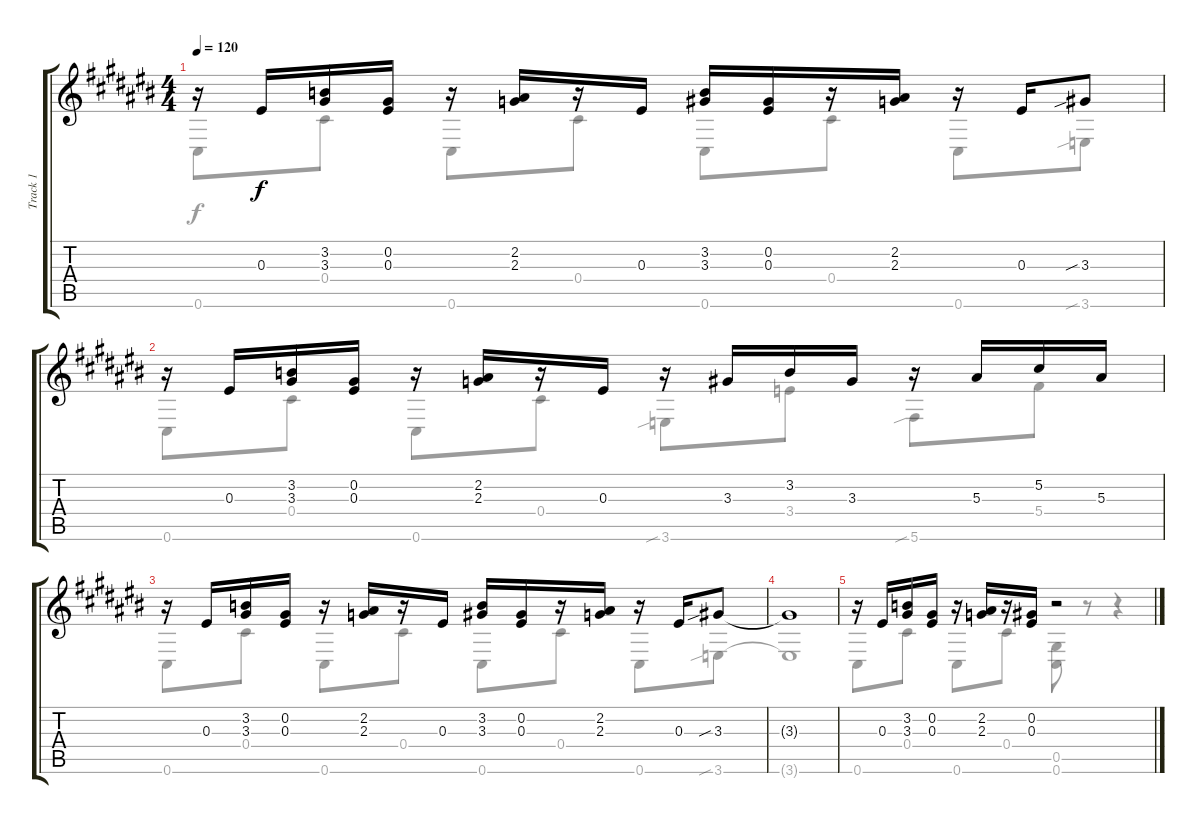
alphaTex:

\track ("Track 1" "Track 1") {instrument acousticguitarsteel}
\staff {score tabs}
\tuning (Db4 Ab3 F3 Db3 Ab2 Db2) {hide}
\voice
\ts (4 4)
\tempo 120
\clef g2
\ks c#
r.16{dy f} 0.3.16 (3.2 3.3).16 (0.2 0.3).16 r.16 (2.2 2.3).16 r.16 0.3.16 (3.2 3.3).16 (0.2 0.3).16 r.16 (2.2 2.3).16 r.16 0.3.16 3.3{sib}.8 |
r.16 0.3.16 (3.2 3.3).16 (0.2 0.3).16 r.16 (2.2 2.3).16 r.16 0.3.16 r.16 3.3.16 3.2.16 3.3.16 r.16 5.3.16 5.2.16 5.3.16 |
r.16 0.3.16 (3.2 3.3).16 (0.2 0.3).16 r.16 (2.2 2.3).16 r.16 0.3.16 (3.2 3.3).16 (0.2 0.3).16 r.16 (2.2 2.3).16 r.16 0.3.16 3.3{sib}.8 |
3.3{t}.1 |
r.16 0.3.16 (3.2 3.3).16 (0.2 0.3).16 r.16 (2.2 2.3).16 r.16 (0.2 0.3).16 r.2
\voice
\clef g2
\ottava regular
\simile none
\ks c#
0.6.8{dy f} 0.4.8 0.6.8 0.4.8 0.6.8 0.4.8 0.6.8 3.6{sib}.8 |
0.6.8 0.4.8 0.6.8 0.4.8 3.6{sib}.8 3.4.8 5.6{sib}.8 5.4.8 |
0.6.8 0.4.8 0.6.8 0.4.8 0.6.8 0.4.8 0.6.8 3.6{sib}.8 |
3.6{t}.1 |
0.6.8 0.4.8 0.6.8 0.4.8 (0.5 0.6).8 r.8 r.4
